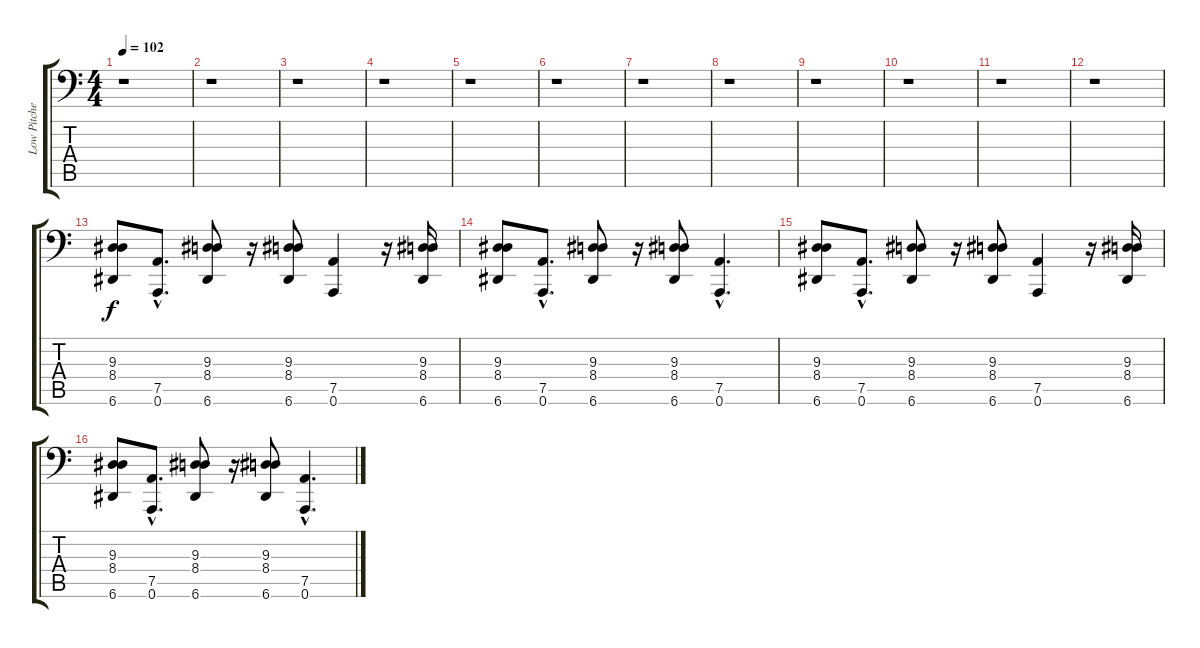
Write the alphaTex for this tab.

\track ("Low Pitched Effects" "Low Pitche") {instrument distortionguitar}
\staff {score tabs}
\tuning (D2 A1 F1 G0 D0 A-1) {hide}
\ts (4 4)
\tempo 102
\clef f4
\ks c
r.1{dy f} |
r.1 |
r.1 |
r.1 |
r.1 |
r.1 |
r.1 |
r.1 |
r.1 |
r.1 |
r.1 |
r.1 |
(9.3 8.4 6.6).8 (7.5{hac} 0.6{hac}).8{d} (9.3 8.4 6.6).8 r.16 (9.3 8.4 6.6).8 (7.5 0.6).4 r.16 (9.3 8.4 6.6).16 |
(9.3 8.4 6.6).8 (7.5{hac} 0.6{hac}).8{d} (9.3 8.4 6.6).8 r.16 (9.3 8.4 6.6).8 (7.5{hac} 0.6{hac}).4{d} |
(9.3 8.4 6.6).8 (7.5{hac} 0.6{hac}).8{d} (9.3 8.4 6.6).8 r.16 (9.3 8.4 6.6).8 (7.5 0.6).4 r.16 (9.3 8.4 6.6).16 |
(9.3 8.4 6.6).8 (7.5{hac} 0.6{hac}).8{d} (9.3 8.4 6.6).8 r.16 (9.3 8.4 6.6).8 (7.5{hac} 0.6{hac}).4{d}
